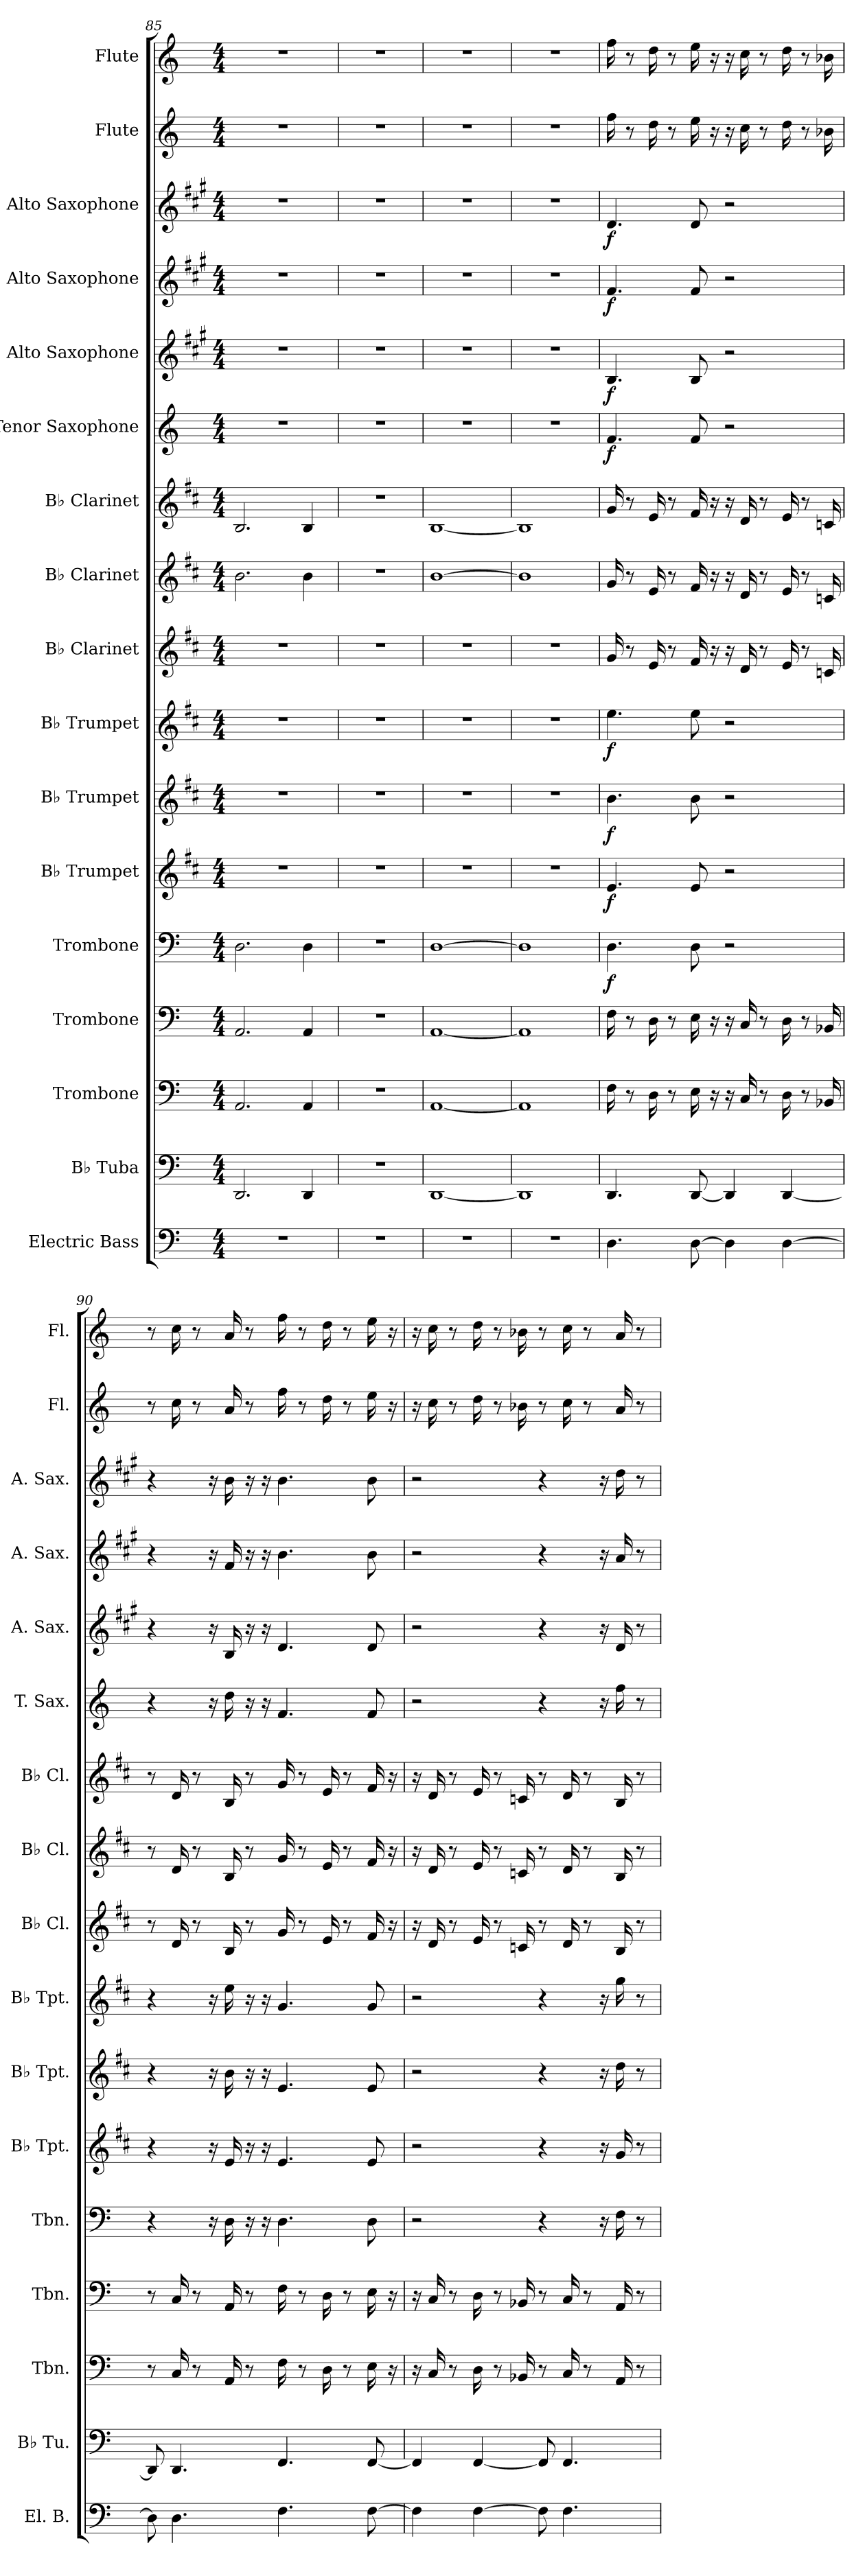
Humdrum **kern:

**kern	**kern	**kern	**kern	**kern	**dynam	**kern	**dynam	**kern	**dynam	**kern	**dynam	**kern	**kern	**kern	**kern	**dynam	**kern	**dynam	**kern	**dynam	**kern	**dynam	**kern	**kern
*part17	*part16	*part15	*part14	*part13	*part13	*part12	*part12	*part11	*part11	*part10	*part10	*part9	*part8	*part7	*part6	*part6	*part5	*part5	*part4	*part4	*part3	*part3	*part2	*part1
*staff17	*staff16	*staff15	*staff14	*staff13	*staff13	*staff12	*staff12	*staff11	*staff11	*staff10	*staff10	*staff9	*staff8	*staff7	*staff6	*staff6	*staff5	*staff5	*staff4	*staff4	*staff3	*staff3	*staff2	*staff1
*I"Electric Bass	*I"B♭ Tuba	*I"Trombone	*I"Trombone	*I"Trombone	*	*I"B♭ Trumpet	*	*I"B♭ Trumpet	*	*I"B♭ Trumpet	*	*I"B♭ Clarinet	*I"B♭ Clarinet	*I"B♭ Clarinet	*I"Tenor Saxophone	*	*I"Alto Saxophone	*	*I"Alto Saxophone	*	*I"Alto Saxophone	*	*I"Flute	*I"Flute
*I'El. B.	*I'B♭ Tu.	*I'Tbn.	*I'Tbn.	*I'Tbn.	*	*I'B♭ Tpt.	*	*I'B♭ Tpt.	*	*I'B♭ Tpt.	*	*I'B♭ Cl.	*I'B♭ Cl.	*I'B♭ Cl.	*I'T. Sax.	*	*I'A. Sax.	*	*I'A. Sax.	*	*I'A. Sax.	*	*I'Fl.	*I'Fl.
*clefF4	*clefF4	*clefF4	*clefF4	*clefF4	*	*clefG2	*	*clefG2	*	*clefG2	*	*clefG2	*clefG2	*clefG2	*clefG2	*	*clefG2	*	*clefG2	*	*clefG2	*	*clefG2	*clefG2
*ITrd7c12	*	*	*	*	*	*ITrd1c2	*	*ITrd1c2	*	*ITrd1c2	*	*ITrd1c2	*ITrd1c2	*ITrd1c2	*ITrd8c14	*	*ITrd5c9	*	*ITrd5c9	*	*ITrd5c9	*	*	*
*k[]	*k[]	*k[]	*k[]	*k[]	*	*k[]	*	*k[]	*	*k[]	*	*k[]	*k[]	*k[]	*k[]	*	*k[]	*	*k[]	*	*k[]	*	*k[]	*k[]
*M4/4	*M4/4	*M4/4	*M4/4	*M4/4	*	*M4/4	*	*M4/4	*	*M4/4	*	*M4/4	*M4/4	*M4/4	*M4/4	*	*M4/4	*	*M4/4	*	*M4/4	*	*M4/4	*M4/4
=85	=85	=85	=85	=85	=85	=85	=85	=85	=85	=85	=85	=85	=85	=85	=85	=85	=85	=85	=85	=85	=85	=85	=85	=85
1r	2.DD/	2.AA/	2.AA/	2.D\	.	1r	.	1r	.	1r	.	1r	2.a\	2.A/	1r	.	1r	.	1r	.	1r	.	1r	1r
.	4DD/	4AA/	4AA/	4D\	.	.	.	.	.	.	.	.	4a\	4A/	.	.	.	.	.	.	.	.	.	.
=86	=86	=86	=86	=86	=86	=86	=86	=86	=86	=86	=86	=86	=86	=86	=86	=86	=86	=86	=86	=86	=86	=86	=86	=86
1r	1r	1r	1r	1r	.	1r	.	1r	.	1r	.	1r	1r	1r	1r	.	1r	.	1r	.	1r	.	1r	1r
=87	=87	=87	=87	=87	=87	=87	=87	=87	=87	=87	=87	=87	=87	=87	=87	=87	=87	=87	=87	=87	=87	=87	=87	=87
1r	[1DD	[1AA	[1AA	[1D	.	1r	.	1r	.	1r	.	1r	[1a	[1A	1r	.	1r	.	1r	.	1r	.	1r	1r
=88	=88	=88	=88	=88	=88	=88	=88	=88	=88	=88	=88	=88	=88	=88	=88	=88	=88	=88	=88	=88	=88	=88	=88	=88
1r	1DD]	1AA]	1AA]	1D]	.	1r	.	1r	.	1r	.	1r	1a]	1A]	1r	.	1r	.	1r	.	1r	.	1r	1r
=89	=89	=89	=89	=89	=89	=89	=89	=89	=89	=89	=89	=89	=89	=89	=89	=89	=89	=89	=89	=89	=89	=89	=89	=89
*	*	*	*	*	*	*	*	*	*	*	*	*	*	*	*	*	*	*	*	*	*	*	*	*MM110
!	!	!	!	!	!LO:DY:b	!	!LO:DY:b	!	!LO:DY:b	!	!LO:DY:b	!	!	!	!	!LO:DY:b	!	!LO:DY:b	!	!LO:DY:b	!	!LO:DY:b	!	!
4.DD\	4.DD/	16F\	16F\	4.D\	f	4.d/	f	4.a\	f	4.dd\	f	16f/	16f/	16f/	4.F/	f	4.D/	f	4.A/	f	4.F/	f	16ff\	16ff\
.	.	8r	8r	.	.	.	.	.	.	.	.	8r	8r	8r	.	.	.	.	.	.	.	.	8r	8r
.	.	16D\	16D\	.	.	.	.	.	.	.	.	16d/	16d/	16d/	.	.	.	.	.	.	.	.	16dd\	16dd\
.	.	8r	8r	.	.	.	.	.	.	.	.	8r	8r	8r	.	.	.	.	.	.	.	.	8r	8r
[8DD\	[8DD/	16E\	16E\	8D\	.	8d/	.	8a\	.	8dd\	.	16e/	16e/	16e/	8F/	.	8D/	.	8A/	.	8F/	.	16ee\	16ee\
.	.	16r	16r	.	.	.	.	.	.	.	.	16r	16r	16r	.	.	.	.	.	.	.	.	16r	16r
4DD\]	4DD/]	16r	16r	2r	.	2r	.	2r	.	2r	.	16r	16r	16r	2r	.	2r	.	2r	.	2r	.	16r	16r
.	.	16C/	16C/	.	.	.	.	.	.	.	.	16c/	16c/	16c/	.	.	.	.	.	.	.	.	16cc\	16cc\
.	.	8r	8r	.	.	.	.	.	.	.	.	8r	8r	8r	.	.	.	.	.	.	.	.	8r	8r
[4DD\	[4DD/	16D\	16D\	.	.	.	.	.	.	.	.	16d/	16d/	16d/	.	.	.	.	.	.	.	.	16dd\	16dd\
.	.	8r	8r	.	.	.	.	.	.	.	.	8r	8r	8r	.	.	.	.	.	.	.	.	8r	8r
.	.	16BB-X/	16BB-X/	.	.	.	.	.	.	.	.	16B-X/	16B-X/	16B-X/	.	.	.	.	.	.	.	.	16b-X\	16b-X\
!!LO:PB:g=z
=90	=90	=90	=90	=90	=90	=90	=90	=90	=90	=90	=90	=90	=90	=90	=90	=90	=90	=90	=90	=90	=90	=90	=90	=90
8DD\]	8DD/]	8r	8r	4r	.	4r	.	4r	.	4r	.	8r	8r	8r	4r	.	4r	.	4r	.	4r	.	8r	8r
4.DD\	4.DD/	16C/	16C/	.	.	.	.	.	.	.	.	16c/	16c/	16c/	.	.	.	.	.	.	.	.	16cc\	16cc\
.	.	8r	8r	.	.	.	.	.	.	.	.	8r	8r	8r	.	.	.	.	.	.	.	.	8r	8r
.	.	.	.	16r	.	16r	.	16r	.	16r	.	.	.	.	16r	.	16r	.	16r	.	16r	.	.	.
.	.	16AA/	16AA/	16D\	.	16d/	.	16a\	.	16dd\	.	16A/	16A/	16A/	16d\	.	16D/	.	16A/	.	16d\	.	16a/	16a/
.	.	8r	8r	16r	.	16r	.	16r	.	16r	.	8r	8r	8r	16r	.	16r	.	16r	.	16r	.	8r	8r
.	.	.	.	16r	.	16r	.	16r	.	16r	.	.	.	.	16r	.	16r	.	16r	.	16r	.	.	.
4.FF\	4.FF/	16F\	16F\	4.D\	.	4.d/	.	4.d/	.	4.f/	.	16f/	16f/	16f/	4.F/	.	4.F/	.	4.d\	.	4.d\	.	16ff\	16ff\
.	.	8r	8r	.	.	.	.	.	.	.	.	8r	8r	8r	.	.	.	.	.	.	.	.	8r	8r
.	.	16D\	16D\	.	.	.	.	.	.	.	.	16d/	16d/	16d/	.	.	.	.	.	.	.	.	16dd\	16dd\
.	.	8r	8r	.	.	.	.	.	.	.	.	8r	8r	8r	.	.	.	.	.	.	.	.	8r	8r
[8FF\	[8FF/	16E\	16E\	8D\	.	8d/	.	8d/	.	8f/	.	16e/	16e/	16e/	8F/	.	8F/	.	8d\	.	8d\	.	16ee\	16ee\
.	.	16r	16r	.	.	.	.	.	.	.	.	16r	16r	16r	.	.	.	.	.	.	.	.	16r	16r
=91	=91	=91	=91	=91	=91	=91	=91	=91	=91	=91	=91	=91	=91	=91	=91	=91	=91	=91	=91	=91	=91	=91	=91	=91
4FF\]	4FF/]	16r	16r	2r	.	2r	.	2r	.	2r	.	16r	16r	16r	2r	.	2r	.	2r	.	2r	.	16r	16r
.	.	16C/	16C/	.	.	.	.	.	.	.	.	16c/	16c/	16c/	.	.	.	.	.	.	.	.	16cc\	16cc\
.	.	8r	8r	.	.	.	.	.	.	.	.	8r	8r	8r	.	.	.	.	.	.	.	.	8r	8r
[4FF\	[4FF/	16D\	16D\	.	.	.	.	.	.	.	.	16d/	16d/	16d/	.	.	.	.	.	.	.	.	16dd\	16dd\
.	.	8r	8r	.	.	.	.	.	.	.	.	8r	8r	8r	.	.	.	.	.	.	.	.	8r	8r
.	.	16BB-X/	16BB-X/	.	.	.	.	.	.	.	.	16B-X/	16B-X/	16B-X/	.	.	.	.	.	.	.	.	16b-X\	16b-X\
8FF\]	8FF/]	8r	8r	4r	.	4r	.	4r	.	4r	.	8r	8r	8r	4r	.	4r	.	4r	.	4r	.	8r	8r
4.FF\	4.FF/	16C/	16C/	.	.	.	.	.	.	.	.	16c/	16c/	16c/	.	.	.	.	.	.	.	.	16cc\	16cc\
.	.	8r	8r	.	.	.	.	.	.	.	.	8r	8r	8r	.	.	.	.	.	.	.	.	8r	8r
.	.	.	.	16r	.	16r	.	16r	.	16r	.	.	.	.	16r	.	16r	.	16r	.	16r	.	.	.
.	.	16AA/	16AA/	16F\	.	16f/	.	16cc\	.	16ff\	.	16A/	16A/	16A/	16f\	.	16F/	.	16c/	.	16f\	.	16a/	16a/
.	.	8r	8r	8r	.	8r	.	8r	.	8r	.	8r	8r	8r	8r	.	8r	.	8r	.	8r	.	8r	8r
=	=	=	=	=	=	=	=	=	=	=	=	=	=	=	=	=	=	=	=	=	=	=	=	=
*-	*-	*-	*-	*-	*-	*-	*-	*-	*-	*-	*-	*-	*-	*-	*-	*-	*-	*-	*-	*-	*-	*-	*-	*-
